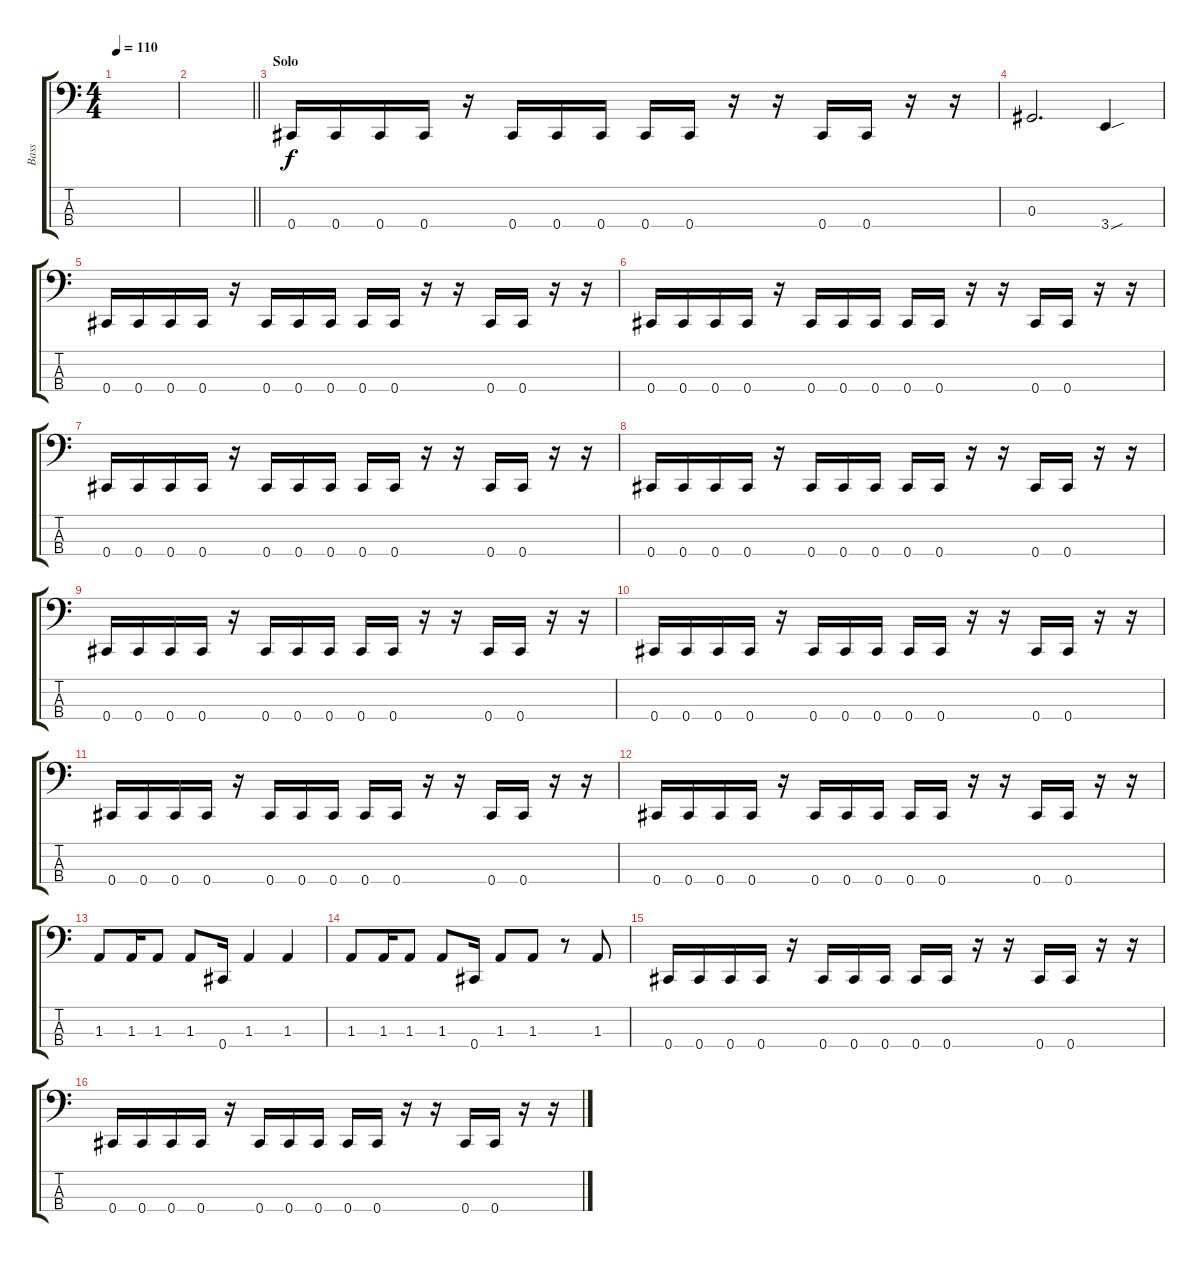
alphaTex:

\track ("Bass" "Bass") {instrument electricbassfinger}
\staff {score tabs}
\tuning (Gb2 Db2 Ab1 Db1) {hide}
\ts (4 4)
\tempo 110
\clef f4
\ks c
|
\barLineRight lightlight
|
\section ("" "Solo")
0.4.16 0.4.16 0.4.16 0.4.16 r.16 0.4.16 0.4.16 0.4.16 0.4.16 0.4.16 r.16 r.16 0.4.16 0.4.16 r.16 r.16 |
0.3.2{d} 3.4{sou}.4 |
0.4.16 0.4.16 0.4.16 0.4.16 r.16 0.4.16 0.4.16 0.4.16 0.4.16 0.4.16 r.16 r.16 0.4.16 0.4.16 r.16 r.16 |
0.4.16 0.4.16 0.4.16 0.4.16 r.16 0.4.16 0.4.16 0.4.16 0.4.16 0.4.16 r.16 r.16 0.4.16 0.4.16 r.16 r.16 |
0.4.16 0.4.16 0.4.16 0.4.16 r.16 0.4.16 0.4.16 0.4.16 0.4.16 0.4.16 r.16 r.16 0.4.16 0.4.16 r.16 r.16 |
0.4.16 0.4.16 0.4.16 0.4.16 r.16 0.4.16 0.4.16 0.4.16 0.4.16 0.4.16 r.16 r.16 0.4.16 0.4.16 r.16 r.16 |
0.4.16 0.4.16 0.4.16 0.4.16 r.16 0.4.16 0.4.16 0.4.16 0.4.16 0.4.16 r.16 r.16 0.4.16 0.4.16 r.16 r.16 |
0.4.16 0.4.16 0.4.16 0.4.16 r.16 0.4.16 0.4.16 0.4.16 0.4.16 0.4.16 r.16 r.16 0.4.16 0.4.16 r.16 r.16 |
0.4.16 0.4.16 0.4.16 0.4.16 r.16 0.4.16 0.4.16 0.4.16 0.4.16 0.4.16 r.16 r.16 0.4.16 0.4.16 r.16 r.16 |
0.4.16 0.4.16 0.4.16 0.4.16 r.16 0.4.16 0.4.16 0.4.16 0.4.16 0.4.16 r.16 r.16 0.4.16 0.4.16 r.16 r.16 |
1.3.8 1.3.16 1.3.8 1.3.8 0.4.16 1.3.4 1.3.4 |
1.3.8 1.3.16 1.3.8 1.3.8 0.4.16 1.3.8 1.3.8 r.8 1.3.8 |
0.4.16 0.4.16 0.4.16 0.4.16 r.16 0.4.16 0.4.16 0.4.16 0.4.16 0.4.16 r.16 r.16 0.4.16 0.4.16 r.16 r.16 |
0.4.16 0.4.16 0.4.16 0.4.16 r.16 0.4.16 0.4.16 0.4.16 0.4.16 0.4.16 r.16 r.16 0.4.16 0.4.16 r.16 r.16
